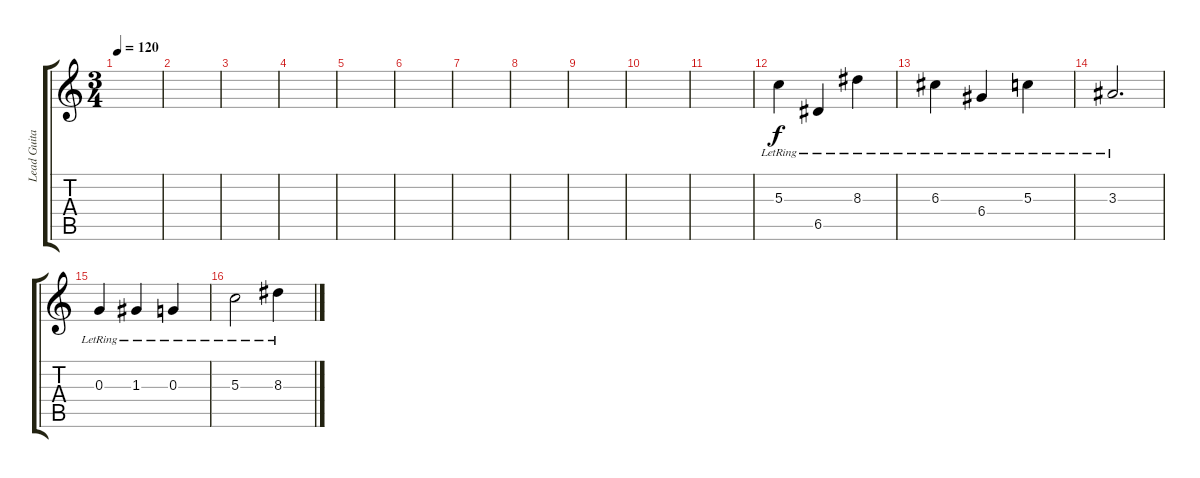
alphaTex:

\track ("Lead Guitar" "Lead Guita") {instrument acousticguitarnylon}
\staff {score tabs}
\tuning (E4 B3 G3 D3 A2 E2) {hide}
\ts (3 4)
\tempo 120
\clef g2
\ks c
|
|
|
|
|
|
|
|
|
|
|
5.3{lr}.4 6.5{lr}.4 8.3{lr}.4 |
6.3{lr}.4 6.4{lr}.4 5.3{lr}.4 |
3.3{lr}.2{d} |
0.3{lr}.4 1.3{lr}.4 0.3{lr}.4 |
5.3{lr}.2 8.3{lr}.4
